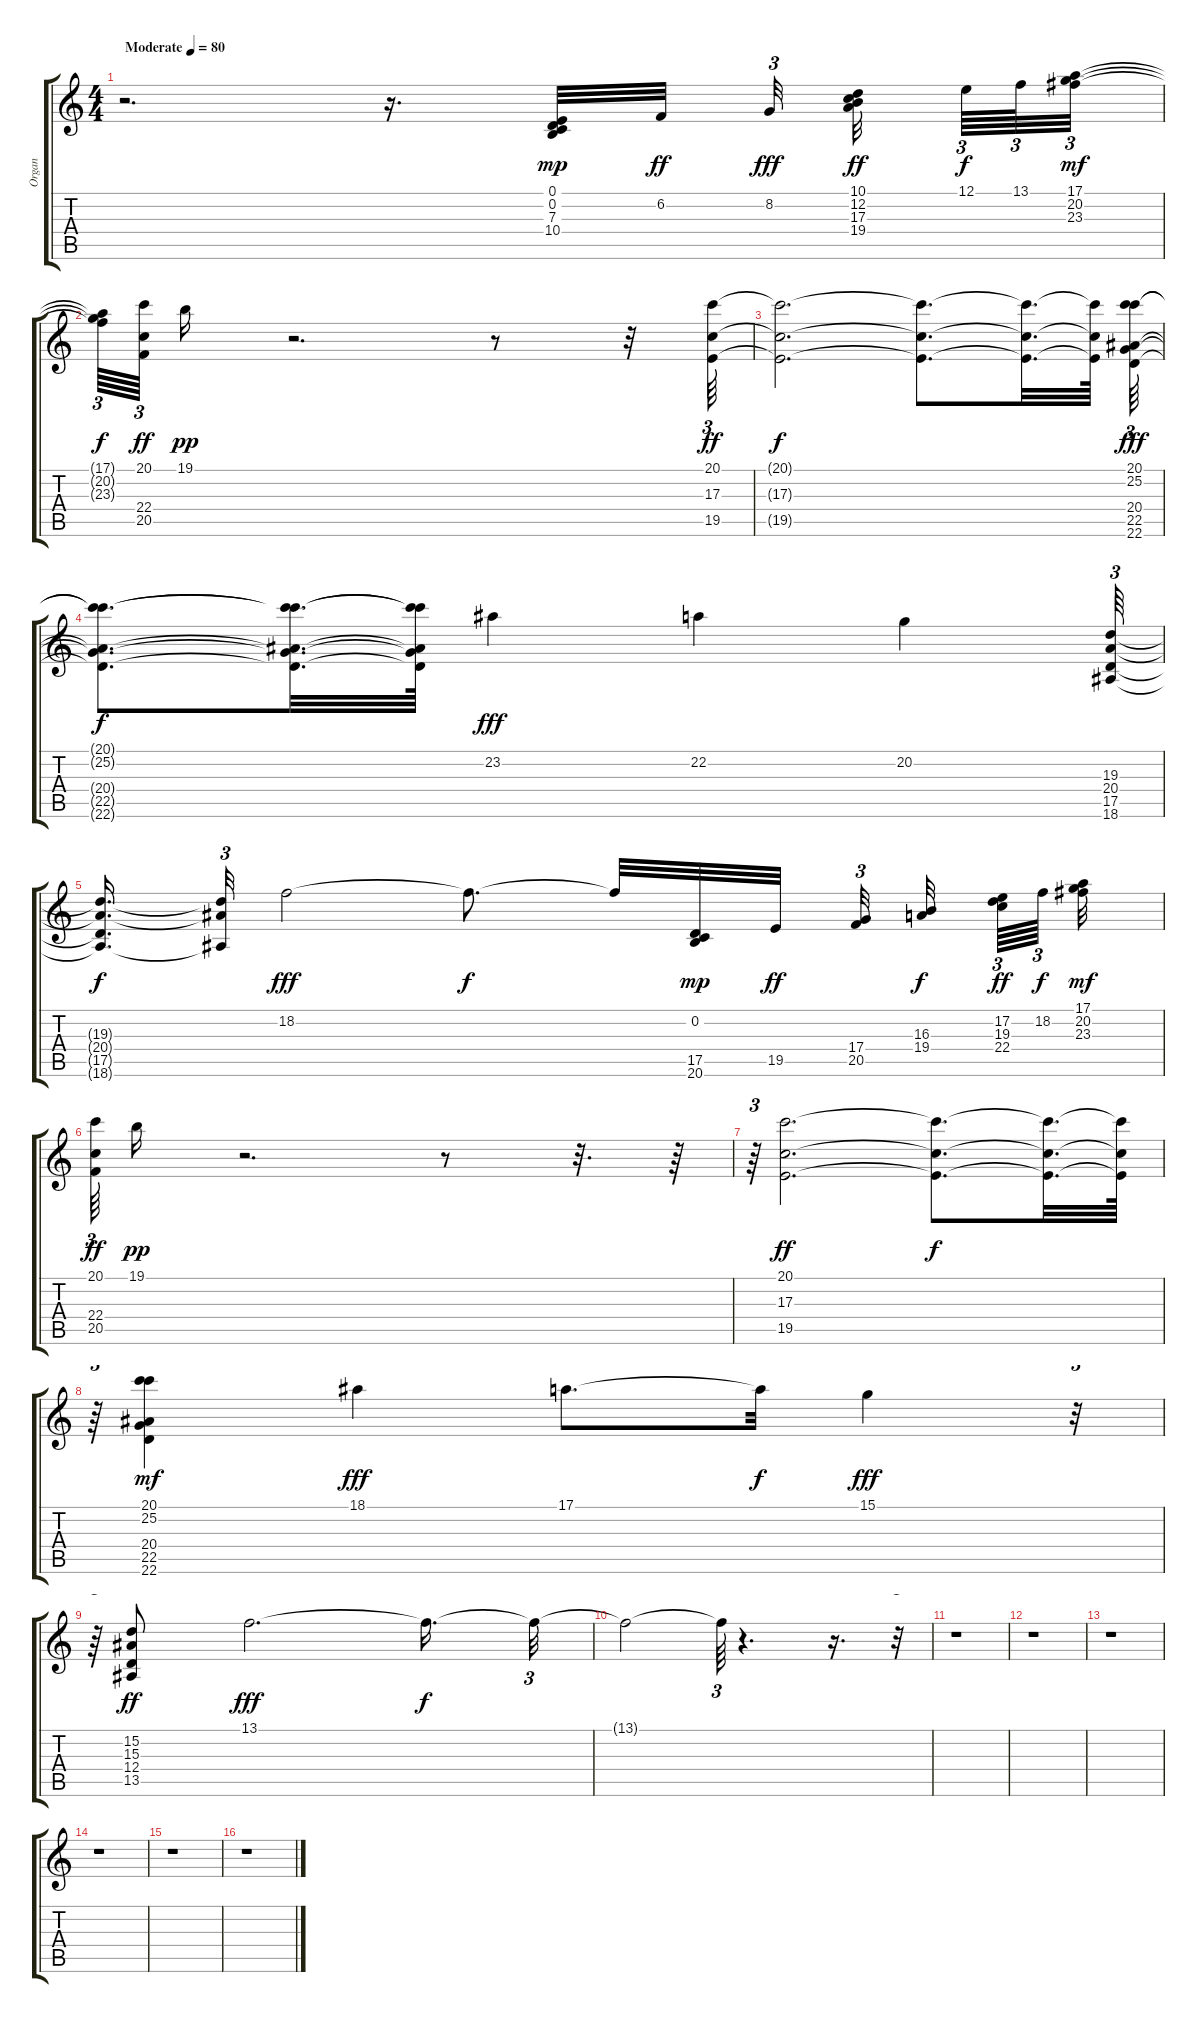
\track ("Organ" "Organ") {instrument drawbarorgan}
\staff {score tabs}
\tuning (E4 B3 G3 D3 A2 E2) {hide}
\ts (4 4)
\tempo (80 "Moderate")
\clef g2
\ks c
r.2{d dy mp instrument drawbarorgan} r.16{d} (0.1 0.2 7.3 10.4).32 6.2.32{dy ff} 8.2.32{tu (3 2) dy fff} (10.1 12.2 17.3 19.4).32{dy ff} 12.1.64{tu (3 2) dy f} 13.1.64{tu (3 2)} (17.1 20.2 23.3).32{tu (3 2) dy mf} |
(17.1{t} 20.2{t} 23.3{t}).64{tu (3 2) dy f} (20.1 22.4 20.5).64{tu (3 2) dy ff} 19.1.16{dy pp} r.2{d} r.8 r.32 (20.1 17.3 19.5).64{tu (3 2) dy ff} |
(20.1{t} 17.3{t} 19.5{t}).2{d dy f} (20.1{t} 17.3{t} 19.5{t}).8{d} (20.1{t} 17.3{t} 19.5{t}).32{d} (20.1{t} 17.3{t} 19.5{t}).64 (20.1 25.2 20.4 22.5 22.6).64{tu (3 2) dy fff} |
(20.1{t} 25.2{t} 20.4{t} 22.5{t} 22.6{t}).8{d dy f} (20.1{t} 25.2{t} 20.4{t} 22.5{t} 22.6{t}).32{d} (20.1{t} 25.2{t} 20.4{t} 22.5{t} 22.6{t}).64 23.2.4{dy fff} 22.2.4 20.2.4 (19.3 20.4 17.5 18.6).64{tu (3 2)} |
(19.3{t} 20.4{t} 17.5{t} 18.6{t}).16{d dy f} (19.3{t} 20.4{t} 18.6{t}).32{tu (3 2)} 18.2.2{dy fff} 18.2{t}.8{d dy f} 18.2{t}.32 (0.2 17.5 20.6).32{dy mp} 19.5.32{dy ff} (17.4 20.5).32{tu (3 2)} (16.3 19.4).32{dy f} (17.2 19.3 22.4).64{tu (3 2) dy ff} 18.2.64{tu (3 2) dy f} (17.1 20.2 23.3).32{dy mf} |
(20.1 22.4 20.5).64{tu (3 2) dy ff} 19.1.16{dy pp} r.2{d} r.8 r.32{d} r.64 |
r.64{tu (3 2)} (20.1 17.3 19.5).2{d dy ff} (20.1{t} 17.3{t} 19.5{t}).8{d dy f} (20.1{t} 17.3{t} 19.5{t}).32{d} (20.1{t} 17.3{t} 19.5{t}).64 |
r.64{tu (3 2)} (20.1 25.2 20.4 22.5 22.6).4{dy mf} 18.1.4{dy fff} 17.1.8{d} 17.1{t}.32{dy f} 15.1.4{dy fff} r.32{tu (3 2)} |
r.64{tu (3 2)} (15.2 15.3 12.4 13.5).8{dy ff} 13.1.2{d dy fff} 13.1{t}.16{d dy f} 13.1{t}.32{tu (3 2)} |
13.1{t}.2 13.1{t}.64{tu (3 2)} r.4{d} r.16{d} r.32{tu (3 2)} |
r.1 |
r.1 |
r.1 |
r.1 |
r.1 |
r.1
